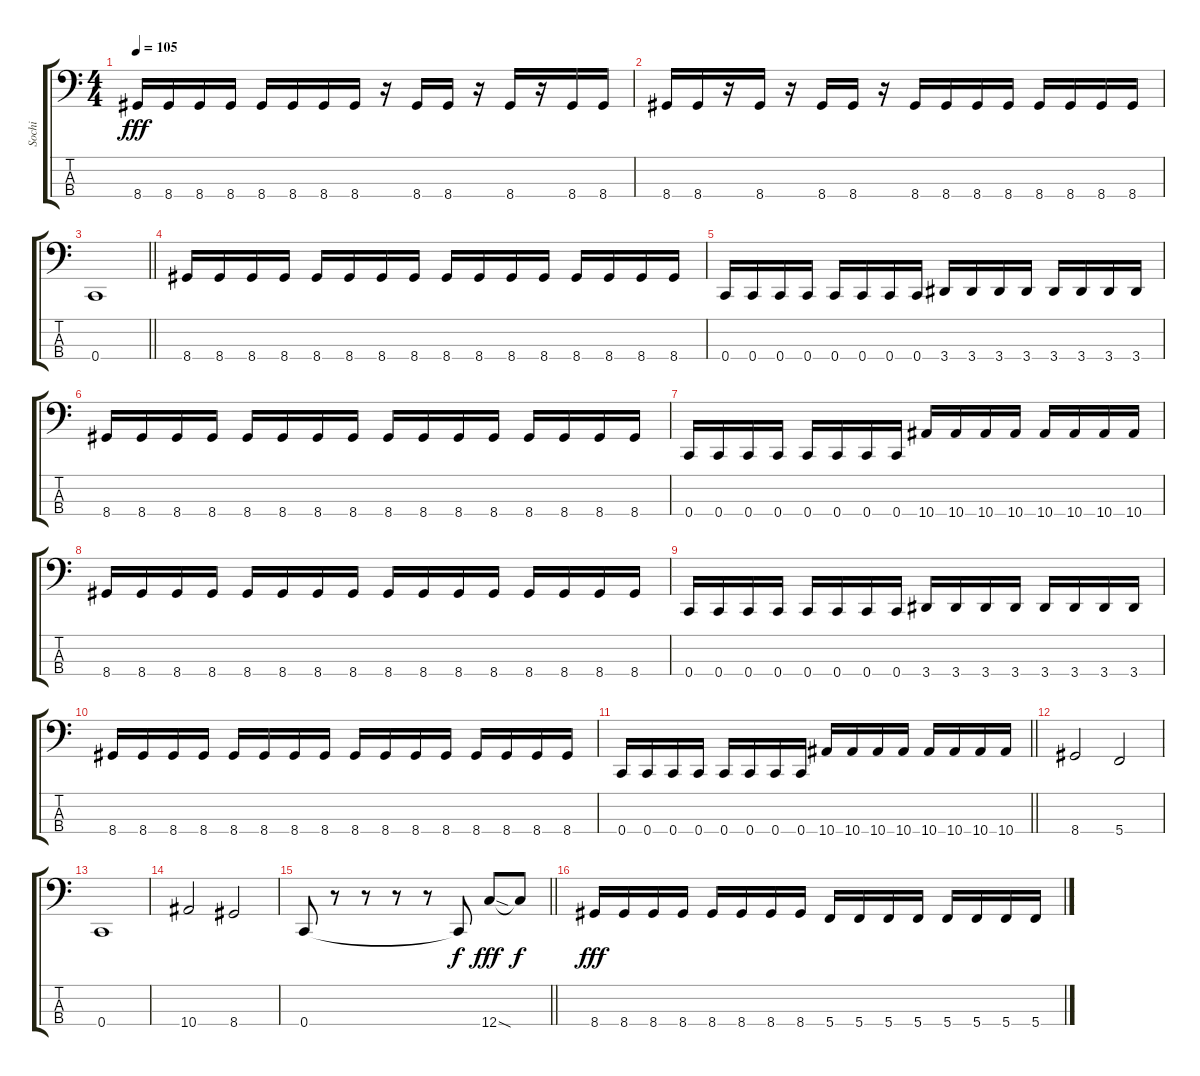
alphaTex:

\track ("Sochi" "Sochi") {instrument electricbasspick}
\staff {score tabs}
\tuning (Db2 C2 G1 C1) {hide}
\ts (4 4)
\tempo 105
\clef f4
\ks c
8.4.16{dy fff} 8.4.16 8.4.16 8.4.16 8.4.16 8.4.16 8.4.16 8.4.16 r.16 8.4.16 8.4.16 r.16 8.4.16 r.16 8.4.16 8.4.16 |
8.4.16 8.4.16 r.16 8.4.16 r.16 8.4.16 8.4.16 r.16 8.4.16 8.4.16 8.4.16 8.4.16 8.4.16 8.4.16 8.4.16 8.4.16 |
\barLineRight lightlight
0.4.1 |
\section ("" "")
8.4.16 8.4.16 8.4.16 8.4.16 8.4.16 8.4.16 8.4.16 8.4.16 8.4.16 8.4.16 8.4.16 8.4.16 8.4.16 8.4.16 8.4.16 8.4.16 |
0.4.16 0.4.16 0.4.16 0.4.16 0.4.16 0.4.16 0.4.16 0.4.16 3.4.16 3.4.16 3.4.16 3.4.16 3.4.16 3.4.16 3.4.16 3.4.16 |
8.4.16 8.4.16 8.4.16 8.4.16 8.4.16 8.4.16 8.4.16 8.4.16 8.4.16 8.4.16 8.4.16 8.4.16 8.4.16 8.4.16 8.4.16 8.4.16 |
0.4.16 0.4.16 0.4.16 0.4.16 0.4.16 0.4.16 0.4.16 0.4.16 10.4.16 10.4.16 10.4.16 10.4.16 10.4.16 10.4.16 10.4.16 10.4.16 |
8.4.16 8.4.16 8.4.16 8.4.16 8.4.16 8.4.16 8.4.16 8.4.16 8.4.16 8.4.16 8.4.16 8.4.16 8.4.16 8.4.16 8.4.16 8.4.16 |
0.4.16 0.4.16 0.4.16 0.4.16 0.4.16 0.4.16 0.4.16 0.4.16 3.4.16 3.4.16 3.4.16 3.4.16 3.4.16 3.4.16 3.4.16 3.4.16 |
8.4.16 8.4.16 8.4.16 8.4.16 8.4.16 8.4.16 8.4.16 8.4.16 8.4.16 8.4.16 8.4.16 8.4.16 8.4.16 8.4.16 8.4.16 8.4.16 |
\barLineRight lightlight
0.4.16 0.4.16 0.4.16 0.4.16 0.4.16 0.4.16 0.4.16 0.4.16 10.4.16 10.4.16 10.4.16 10.4.16 10.4.16 10.4.16 10.4.16 10.4.16 |
\section ("" "")
8.4.2 5.4.2 |
0.4.1 |
10.4.2 8.4.2 |
\barLineRight lightlight
0.4.8 r.8 r.8 r.8 r.8 0.4{t}.8{dy f} 12.4{sod}.8{dy fff} 12.4{t}.8{dy f} |
\section ("" "")
8.4.16{dy fff} 8.4.16 8.4.16 8.4.16 8.4.16 8.4.16 8.4.16 8.4.16 5.4.16 5.4.16 5.4.16 5.4.16 5.4.16 5.4.16 5.4.16 5.4.16
